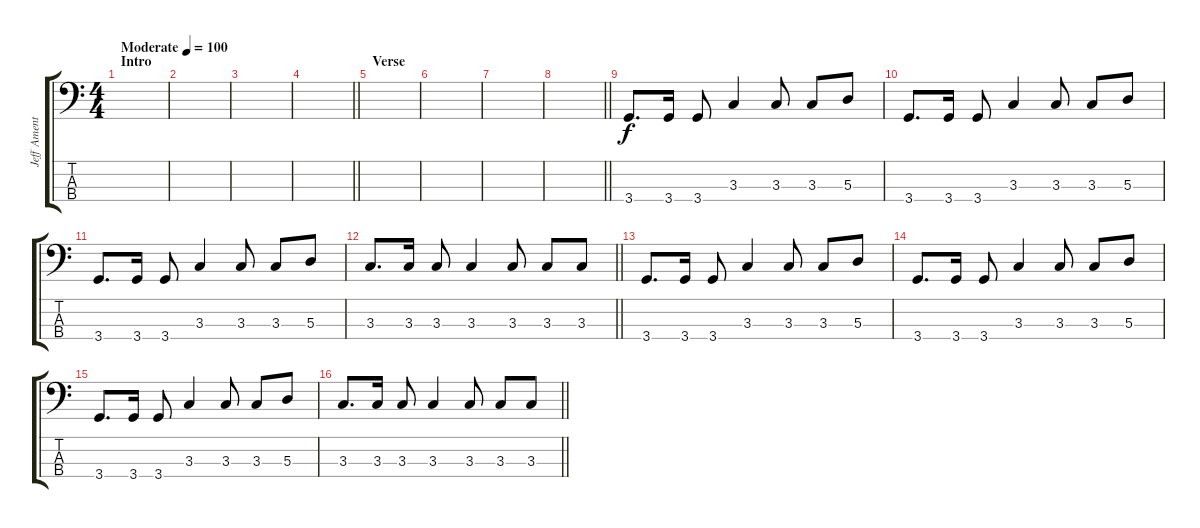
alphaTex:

\track ("Jeff Ament" "Jeff Ament") {instrument electricbassfinger}
\staff {score tabs}
\tuning (G2 D2 A1 E1) {hide}
\ts (4 4)
\section ("" "Intro")
\tempo (100 "Moderate")
\clef f4
\ks c
|
|
|
\barLineRight lightlight
|
\section ("" "Verse")
|
|
|
\barLineRight lightlight
|
3.4.8{d} 3.4.16 3.4.8 3.3.4 3.3.8 3.3.8 5.3.8 |
3.4.8{d} 3.4.16 3.4.8 3.3.4 3.3.8 3.3.8 5.3.8 |
3.4.8{d} 3.4.16 3.4.8 3.3.4 3.3.8 3.3.8 5.3.8 |
\barLineRight lightlight
3.3.8{d} 3.3.16 3.3.8 3.3.4 3.3.8 3.3.8 3.3.8 |
3.4.8{d} 3.4.16 3.4.8 3.3.4 3.3.8 3.3.8 5.3.8 |
3.4.8{d} 3.4.16 3.4.8 3.3.4 3.3.8 3.3.8 5.3.8 |
3.4.8{d} 3.4.16 3.4.8 3.3.4 3.3.8 3.3.8 5.3.8 |
\barLineRight lightlight
3.3.8{d} 3.3.16 3.3.8 3.3.4 3.3.8 3.3.8 3.3.8
